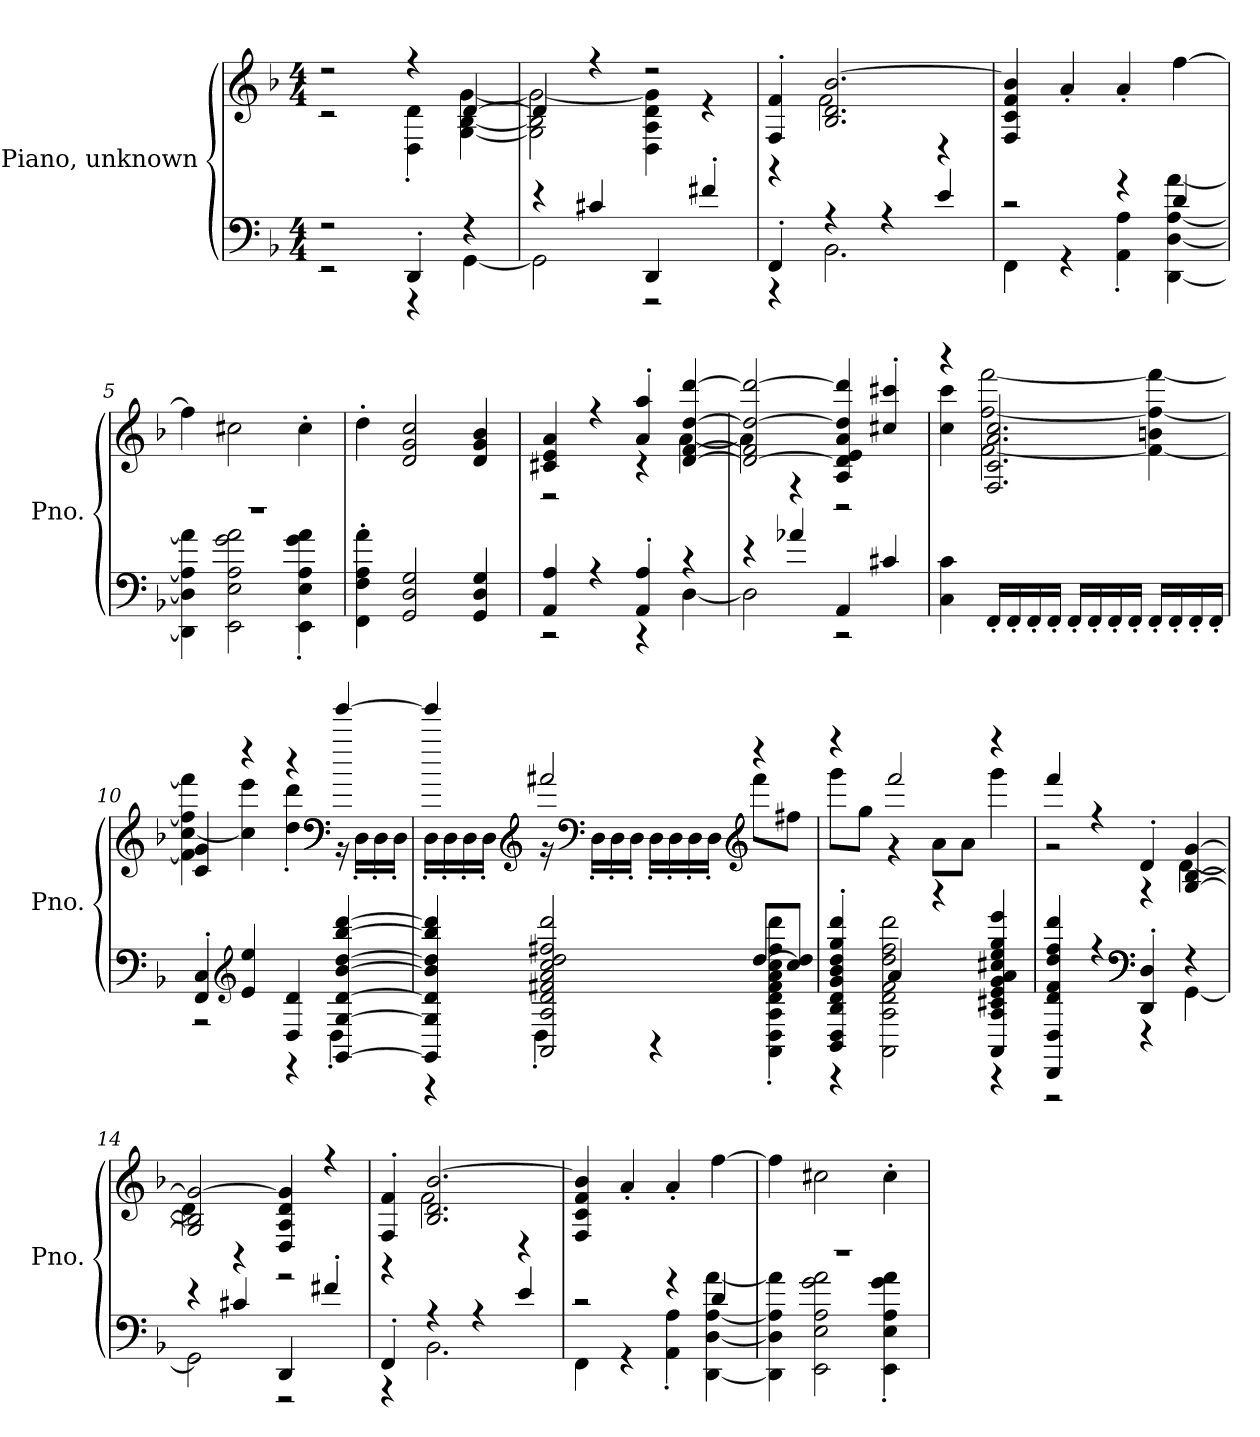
**kern	**kern
*part1	*part1
*staff2	*staff1
*I"Piano, unknown	*
*I'Pno.	*
*clefF4	*clefG2
*k[b-]	*k[b-]
*M4/4	*M4/4
*MM120	*MM120
=1	=1
*^	*^
2r	2r	2r	2r
4DD'/	4r	4r	4D\' 4d\'
4r	[4GG\	[4d/	[4G\ [4B-\ [4g\
=2	=2	=2	=2
4r	2GG\]	4d/]	2G\] 2B-\] 2g\_
4c#X/	.	4r	.
4DD/	2r	2r	4D\ 4A\ 4d\ 4g\]
4f#X'/	.	.	4r
=3	=3	=3	=3
4FF'/	4r	4F/' 4f/'	4r
4r	2.BB-\	2.B-/ 2.d/ [2.b-/	2f\
4r	.	.	.
4e/	.	.	4r
*	*	*v	*v
=4	=4	=4
2r	4FF\	4F/ 4c/ 4f/ 4b-/]
.	4r	4a'/
4r	4AA\' 4A\'	4a'/
4d/	[4DD\ [4D\ [4A\ [4a\	[4ff\
=5	=5	=5
1r	4DD\] 4D\] 4A\] 4a\]	4ff\]
.	2EE\ 2E\ 2A\ 2g\ 2a\	2cc#X\
.	4EE\' 4E\' 4A\' 4g\' 4a\'	4cc#'\
*v	*v	*
=6	=6
4FF\' 4F\' 4A\' 4a\'	4dd'\
2GG/ 2D/ 2G/	2d/ 2g/ 2cc/
4GG/ 4D/ 4G/	4d/ 4g/ 4b-/
=7	=7
*^	*^
4AA/ 4A/	2r	4c#X/ 4e/ 4a/	2r
4r	.	4r	.
4AA/' 4A/'	4r	4a/' 4aa/'	4r
4r	[4D\	[4d/ [4f/ [4dd/ [4ddd/	[4a\
!!LO:LB:g=z	!!
=8	=8	=8	=8
4r	2D\]	2d/_ 2f/] 2dd/_ 2ddd/_	4a\]
4a-X/	.	.	4r
4AA/	2r	4A/ 4d/] 4e/ 4a/ 4dd/] 4ddd/]	2r
4c#X/	.	4cc#X/' 4ccc#X/'	.
*v	*v	*	*
=9	=9	=9
4C\ 4c\	4r	4cc\ 4ccc\
16FF'/LL	2.F/ 2.c/ 2.a/ 2.cc/	[2f\ [2ff\ [2fff\
16FF'/	.	.
16FF'/	.	.
16FF'/JJ	.	.
16FF'/LL	.	.
16FF'/	.	.
16FF'/	.	.
16FF'/JJ	.	.
16FF'/LL	.	4f\_ 4bn\ 4ff\_ 4fff\_
16FF'/	.	.
16FF'/	.	.
16FF'/JJ	.	.
=10	=10	=10
*^	*	*
4FF/' 4C/'	2r	4c/ 4g/	4f\] [4cc\ 4ff\] 4fff\]
*clefG2	*	*	*
4e/ 4ee/	.	4r	4cc\] 4eee\
4D/ 4d/	4r	4r	4dd\' 4ddd\'
*	*	*clefF4	*
[4GG/ [4G/ [4d/ [4b-/ [4dd/ [4bb-/ [4ddd/	4D'\	[4ggg/	16r
.	.	.	16D'\LL
.	.	.	16D'\
.	.	.	16D'\JJ
!!LO:LB:g=z	!!
=11	=11	=11	=11
4GG/] 4G/] 4d/] 4b-/] 4dd/] 4bb-/] 4ddd/]	4r	4ggg/]	16D'\LL
.	.	.	16D'\
.	.	.	16D'\
.	.	.	16D'\JJ
*	*	*clefG2	*
2AA/ 2A/ 2d/ 2f#X/ 2a/ 2cc/ 2dd/ 2ff#X/ 2ddd/	4D'\	2fff#X/	16r
*	*	*clefF4	*
.	.	.	16D'\LL
.	.	.	16D'\
.	.	.	16D'\JJ
.	4r	.	16D'\LL
.	.	.	16D'\
.	.	.	16D'\
.	.	.	16D'\JJ
*	*	*clefG2	*
[8dd/L	4AA\' 4D\' 4A\' 4d\' 4f#\' 4a\' 4cc\' 4ff#\' 4ddd\'	4r	8fff#\L
8cc/ 8dd/]J	.	.	8ff#X\J
=12	=12	=12	=12
4BB-/' 4D/' 4B-/' 4d/' 4g/' 4b-/' 4dd/' 4gg/' 4ddd/'	4r	4r	8ggg\L
.	.	.	8gg\J
4a/	2AA\ 2A\ 2d\ 2f\ 2dd\ 2ff\ 2ddd\	2fff/	4r
4r	.	.	8a\L
.	.	.	8a\J
4AA/ 4A/ 4c#X/ 4e/ 4g/ 4a/ 4cc#X/ 4ee/ 4gg/ 4eee/	4r	4r	4ggg\
=13	=13	=13	=13
4DD/ 4D/ 4d/ 4f/ 4dd/ 4ff/ 4ddd/	2r	4fff/	2r
4r	.	4r	.
*clefF4	*	*	*
4DD/' 4D/'	4r	4d'/	4r
4r	[4GG\	[4G/ [4B-/ [4g/	[4d\
=14	=14	=14	=14
4r	2GG\]	2G/] 2B-/] 2g/_	4d\]
4c#X/	.	.	4r
4DD/	2r	4D/ 4A/ 4d/ 4g/]	2r
4f#X'/	.	4r	.
!!LO:LB:g=z	!!
=15	=15	=15	=15
4FF'/	4r	4F/' 4f/'	4r
4r	2.BB-\	2.B-/ 2.d/ [2.b-/	2f\
4r	.	.	.
4e/	.	.	4r
*	*	*v	*v
=16	=16	=16
2r	4FF\	4F/ 4c/ 4f/ 4b-/]
.	4r	4a'/
4r	4AA\' 4A\'	4a'/
4d/	[4DD\ [4D\ [4A\ [4a\	[4ff\
=17	=17	=17
1r	4DD\] 4D\] 4A\] 4a\]	4ff\]
.	2EE\ 2E\ 2A\ 2g\ 2a\	2cc#X\
.	4EE\' 4E\' 4A\' 4g\' 4a\'	4cc#'\
*v	*v	*
=	=
*-	*-
